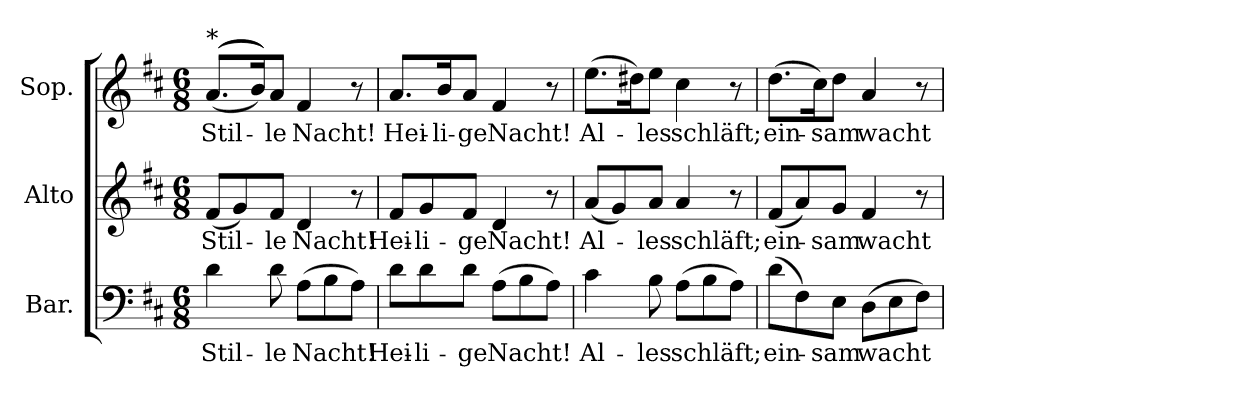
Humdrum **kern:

**kern	**text	**kern	**text	**kern	**text
*part3	*part3	*part2	*part2	*part1	*part1
*staff3	*staff3	*staff2	*staff2	*staff1	*staff1
*I"Bar.	*	*I"Alto	*	*I"Sop.	*
*I'B.	*	*I'A.	*	*I'S.	*
!!LO:PB:g=z
*clefF4	*	*clefG2	*	*clefG2	*
*k[f#c#]	*	*k[f#c#]	*	*k[f#c#]	*
*D:	*	*D:	*	*D:	*
*M6/8	*	*M6/8	*	*M6/8	*
=1	=1	=1	=1	=1	=1
!	!LO:LY:b:color=#000000	!	!	!	!
!	!	!	!LO:LY:b:color=#000000	!	!
!	!	!	!	!LO:TX:a:t=*	!
!	!	!	!	!	!LO:LY:b:color=#000000
4di\	Stil-	(8f#i/L	Stil-	(((8.ai/L	Stil-
.	.	8gi/)	.	.	.
.	.	.	.	16bi/K)))	.
!	!LO:LY:b:color=#000000	!	!	!	!
!	!	!	!LO:LY:b:color=#000000	!	!
!	!	!	!	!	!LO:LY:b:color=#000000
8di\	-le	8f#i/J	-le	8ai/J	-le
!	!LO:LY:b:color=#000000	!	!	!	!
!	!	!	!LO:LY:b:color=#000000	!	!
!	!	!	!	!	!LO:LY:b:color=#000000
(8Ai\L	Nacht!	4di/	Nacht!	4f#i/	Nacht!
8Bi\	.	.	.	.	.
8Ai\J)	.	8r	.	8r	.
=2	=2	=2	=2	=2	=2
!	!LO:LY:b:color=#000000	!	!	!	!
!	!	!	!LO:LY:b:color=#000000	!	!
!	!	!	!	!	!LO:LY:b:color=#000000
8di\L	Hei-	8f#i/L	Hei-	8.ai/L	Hei-
!	!LO:LY:b:color=#000000	!	!	!	!
!	!	!	!LO:LY:b:color=#000000	!	!
8di\	-li-	8gi/	-li-	.	.
!	!	!	!	!	!LO:LY:b:color=#000000
.	.	.	.	16bi/K	-li-
!	!LO:LY:b:color=#000000	!	!	!	!
!	!	!	!LO:LY:b:color=#000000	!	!
!	!	!	!	!	!LO:LY:b:color=#000000
8di\J	-ge	8f#i/J	-ge	8ai/J	-ge
!	!LO:LY:b:color=#000000	!	!	!	!
!	!	!	!LO:LY:b:color=#000000	!	!
!	!	!	!	!	!LO:LY:b:color=#000000
(8Ai\L	Nacht!	4di/	Nacht!	4f#i/	Nacht!
8Bi\	.	.	.	.	.
8Ai\J)	.	8r	.	8r	.
=3	=3	=3	=3	=3	=3
!	!LO:LY:b:color=#000000	!	!	!	!
!	!	!	!LO:LY:b:color=#000000	!	!
!	!	!	!	!	!LO:LY:b:color=#000000
4c#i\	Al-	(8ai/L	Al-	(8.eei\L	Al-
.	.	8gi/)	.	.	.
.	.	.	.	16dd#Xi\K)	.
!	!LO:LY:b:color=#000000	!	!	!	!
!	!	!	!LO:LY:b:color=#000000	!	!
!	!	!	!	!	!LO:LY:b:color=#000000
8Bi\	-les	8ai/J	-les	8eei\J	-les
!	!LO:LY:b:color=#000000	!	!	!	!
!	!	!	!LO:LY:b:color=#000000	!	!
!	!	!	!	!	!LO:LY:b:color=#000000
(8Ai\L	schläft;	4ai/	schläft;	4cc#i\	schläft;
8Bi\	.	.	.	.	.
8Ai\J)	.	8r	.	8r	.
=4	=4	=4	=4	=4	=4
!	!LO:LY:b:color=#000000	!	!	!	!
!	!	!	!LO:LY:b:color=#000000	!	!
!	!	!	!	!	!LO:LY:b:color=#000000
(8di\L	ein-	(8f#i/L	ein-	(8.ddi\L	ein-
8F#i\)	.	8ai/)	.	.	.
.	.	.	.	16cc#i\K)	.
!	!LO:LY:b:color=#000000	!	!	!	!
!	!	!	!LO:LY:b:color=#000000	!	!
!	!	!	!	!	!LO:LY:b:color=#000000
8Ei\J	-sam	8gi/J	-sam	8ddi\J	-sam
!	!LO:LY:b:color=#000000	!	!	!	!
!	!	!	!LO:LY:b:color=#000000	!	!
!	!	!	!	!	!LO:LY:b:color=#000000
(8Di\L	wacht	4f#i/	wacht	4ai/	wacht
8Ei\	.	.	.	.	.
8F#i\J)	.	8r	.	8r	.
=	=	=	=	=	=
*-	*-	*-	*-	*-	*-
